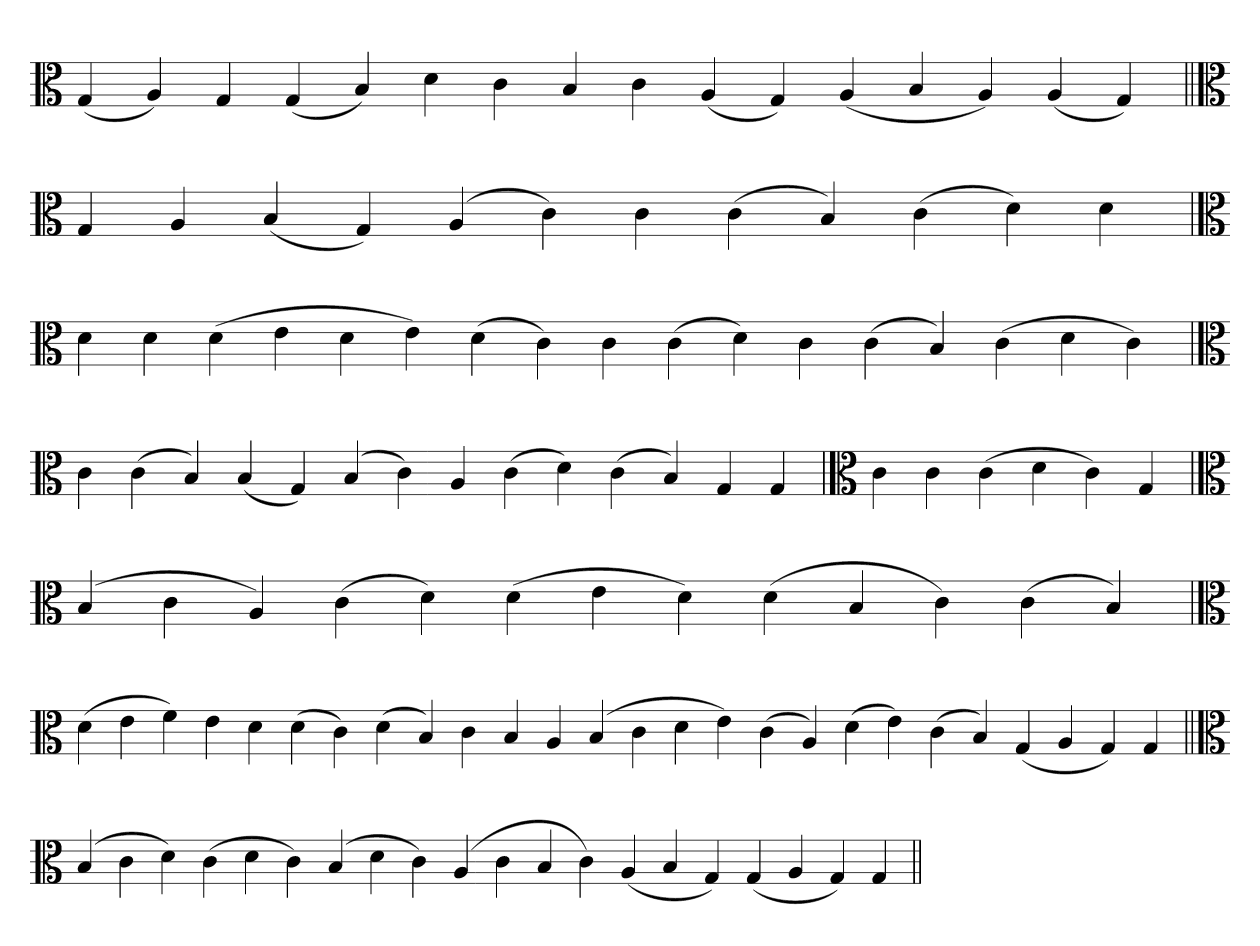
**kern
*part1
*staff1
*clefC3
=
(4G
4A)
4G
(4G
4B)
4d
4c
4B
4c
(4A
4G)
(4A
4B
4A)
(4A
4G)
=||
*clefC3
4G
4A
(4B
4G)
(4A
4c)
4c
(4c
4B)
(4c
4d)
4d
='
*clefC3
4d
4d
(4d
4e
4d
4e)
(4d
4c)
4c
(4c
4d)
4c
(4c
4B)
(4c
4d
4c)
='
*clefC3
4c
(4c
4B)
(4B
4G)
(4B
4c)
4A
(4c
4d)
(4c
4B)
4G
4G
=
*clefC3
4c
4c
(4c
4d
4c)
4G
=`
*clefC3
(4B
4c
4A)
(4c
4d)
(4d
4e
4d)
(4d
4B
4c)
(4c
4B)
='
*clefC3
(4d
4e
4f)
4e
4d
(4d
4c)
(4d
4B)
4c
4B
4A
(4B
4c
4d
4e)
(4c
4A)
(4d
4e)
(4c
4B)
(4G
4A
4G)
4G
=||
*clefC3
(4B
4c
4d)
(4c
4d
4c)
(4B
4d
4c)
(4A
4c
4B
4c)
(4A
4B
4G)
(4G
4A
4G)
4G
=||
*-
